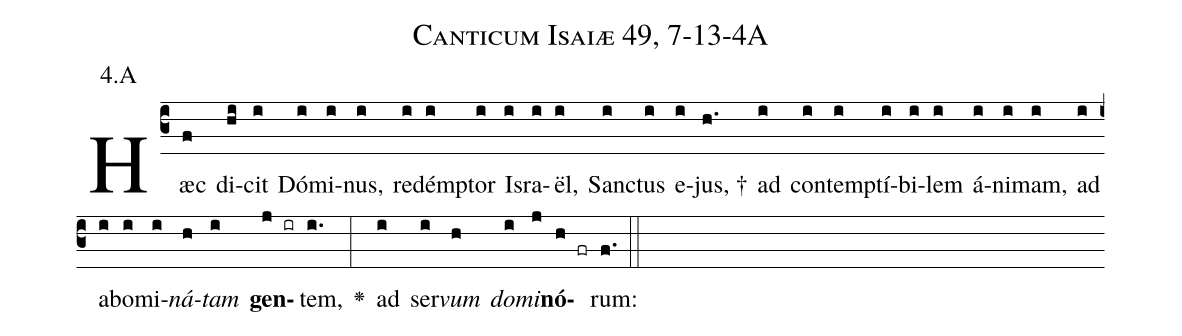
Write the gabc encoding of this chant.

name: Canticum Isaiæ 49, 7-13-4A;
annotation: 4.A;
%%
(c3)Hæc(f) di(hi)cit(i) Dó(i)mi(i)nus,(i) re(i)dém(i)ptor(i) Is(i)ra(i)ël,(i) San(i)ctus(i) e(i)jus, †(h.) ad(i) con(i)tem(i)ptí(i)bi(i)lem(i) á(i)ni(i)mam,(i) ad(i) a(i)bo(i)mi(i)<i>ná</i>(h)<i>tam</i>(i) <b>gen</b>(j ir)tem,(i.) <v>\greheightstar</v>(:) ad(i) ser(i)<i>vum</i>(h) <i>do</i>(i)<i>mi</i>(j)<b>nó</b>(h fr)rum:(f.) (::)


%E(i) u(h) o(i) u(j) a(h) e.(f.) (::)
